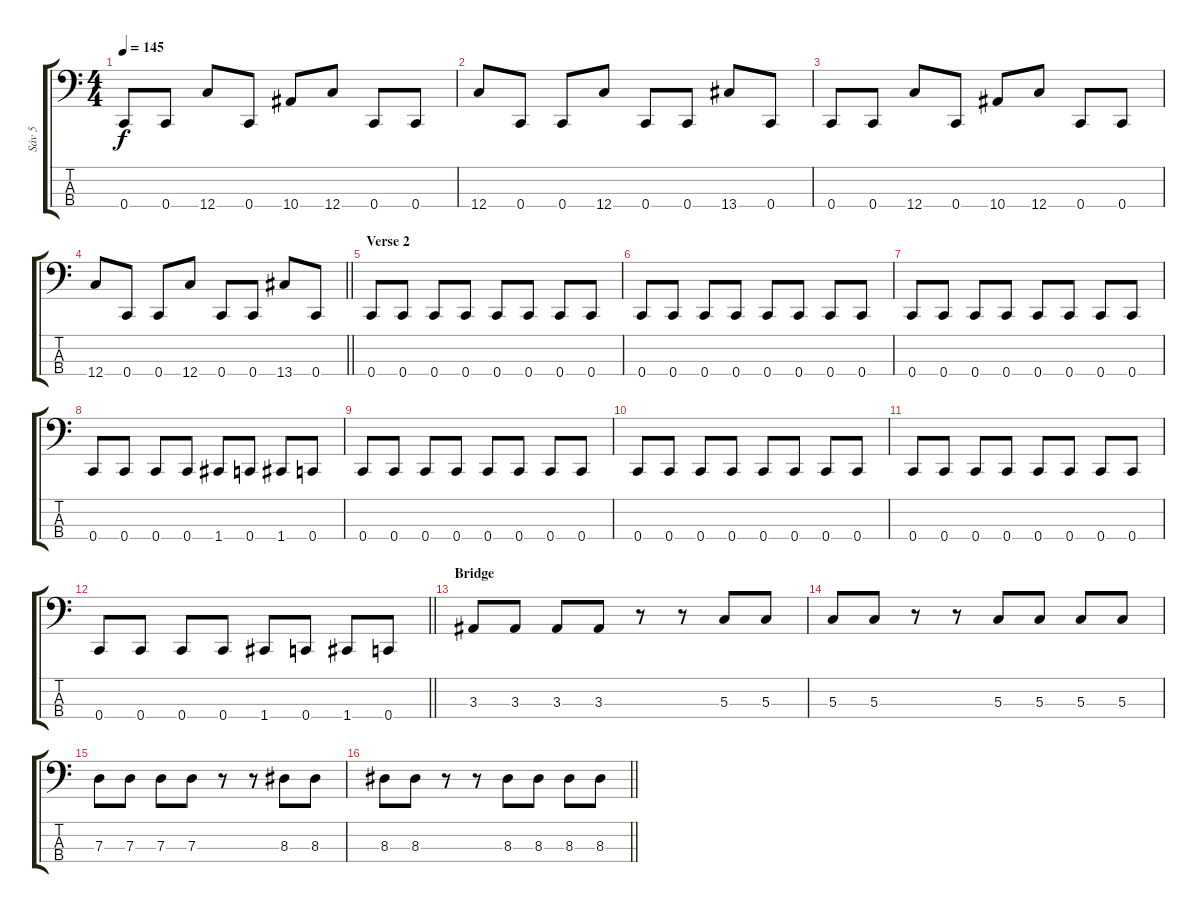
\track ("Sáv 5" "Sáv 5") {instrument electricbassfinger}
\staff {score tabs}
\tuning (F2 C2 G1 C1) {hide}
\ts (4 4)
\tempo 145
\clef f4
\ks c
0.4.8{dy f} 0.4.8 12.4.8 0.4.8 10.4.8 12.4.8 0.4.8 0.4.8 |
12.4.8 0.4.8 0.4.8 12.4.8 0.4.8 0.4.8 13.4.8 0.4.8 |
0.4.8 0.4.8 12.4.8 0.4.8 10.4.8 12.4.8 0.4.8 0.4.8 |
\barLineRight lightlight
12.4.8 0.4.8 0.4.8 12.4.8 0.4.8 0.4.8 13.4.8 0.4.8 |
\section ("" "Verse 2")
0.4.8 0.4.8 0.4.8 0.4.8 0.4.8 0.4.8 0.4.8 0.4.8 |
0.4.8 0.4.8 0.4.8 0.4.8 0.4.8 0.4.8 0.4.8 0.4.8 |
0.4.8 0.4.8 0.4.8 0.4.8 0.4.8 0.4.8 0.4.8 0.4.8 |
0.4.8 0.4.8 0.4.8 0.4.8 1.4.8 0.4.8 1.4.8 0.4.8 |
0.4.8 0.4.8 0.4.8 0.4.8 0.4.8 0.4.8 0.4.8 0.4.8 |
0.4.8 0.4.8 0.4.8 0.4.8 0.4.8 0.4.8 0.4.8 0.4.8 |
0.4.8 0.4.8 0.4.8 0.4.8 0.4.8 0.4.8 0.4.8 0.4.8 |
\barLineRight lightlight
0.4.8 0.4.8 0.4.8 0.4.8 1.4.8 0.4.8 1.4.8 0.4.8 |
\section ("" "Bridge")
3.3.8 3.3.8 3.3.8 3.3.8 r.8 r.8 5.3.8 5.3.8 |
5.3.8 5.3.8 r.8 r.8 5.3.8 5.3.8 5.3.8 5.3.8 |
7.3.8 7.3.8 7.3.8 7.3.8 r.8 r.8 8.3.8 8.3.8 |
\barLineRight lightlight
8.3.8 8.3.8 r.8 r.8 8.3.8 8.3.8 8.3.8 8.3.8
